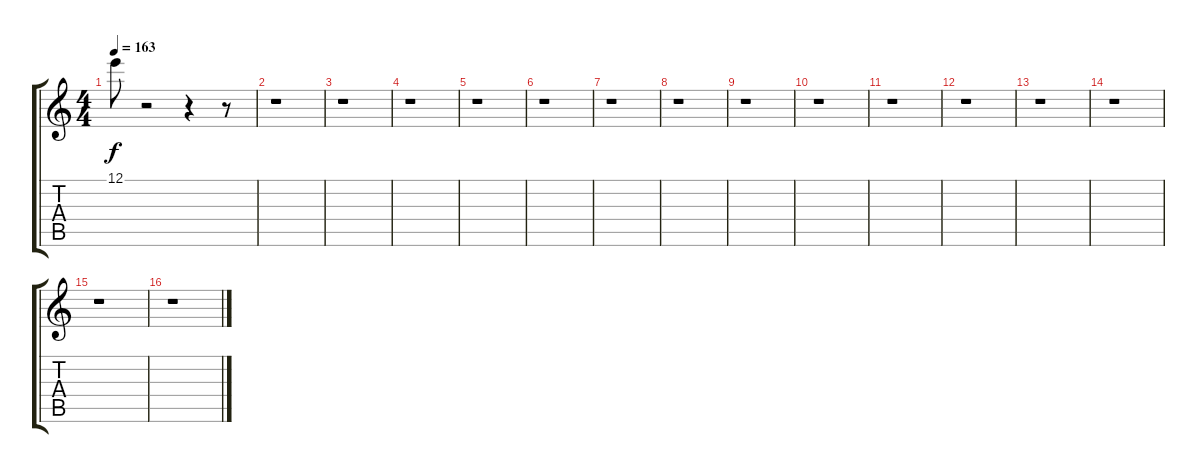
\track "" {instrument distortionguitar}
\staff {score tabs}
\tuning (E4 B3 G3 D3 A2 E2) {hide}
\ts (4 4)
\tempo 163
\clef g2
\ks c
12.1{t}.8{dy f} r.2 r.4 r.8 |
r.1 |
r.1 |
r.1 |
r.1 |
r.1 |
r.1 |
r.1 |
r.1 |
r.1 |
r.1 |
r.1 |
r.1 |
r.1 |
r.1 |
r.1
